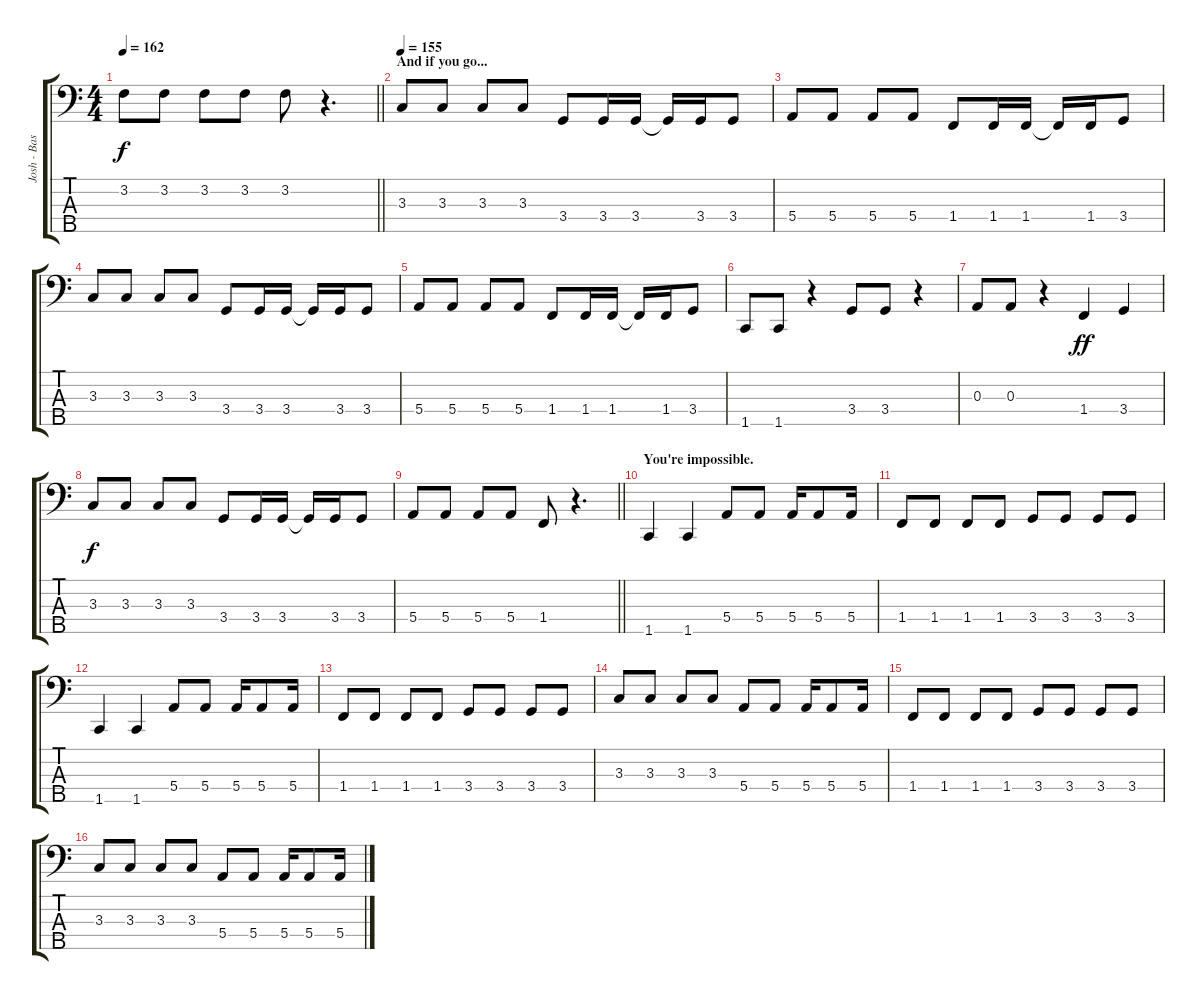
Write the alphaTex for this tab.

\track ("Josh - Bass" "Josh - Bas") {instrument electricbassfinger}
\staff {score tabs}
\tuning (G2 D2 A1 E1 B0) {hide}
\ts (4 4)
\tempo 162
\clef f4
\barLineRight lightlight
\ks c
3.2.8{dy f} 3.2.8 3.2.8 3.2.8 3.2.8 r.4{d} |
\section ("" "And if you go...")
\tempo 155
3.3.8 3.3.8 3.3.8 3.3.8 3.4.8 3.4.16 3.4.16 3.4{t}.16 3.4.16 3.4.8 |
5.4.8 5.4.8 5.4.8 5.4.8 1.4.8 1.4.16 1.4.16 1.4{t}.16 1.4.16 3.4.8 |
3.3.8 3.3.8 3.3.8 3.3.8 3.4.8 3.4.16 3.4.16 3.4{t}.16 3.4.16 3.4.8 |
5.4.8 5.4.8 5.4.8 5.4.8 1.4.8 1.4.16 1.4.16 1.4{t}.16 1.4.16 3.4.8 |
1.5.8 1.5.8 r.4 3.4.8 3.4.8 r.4 |
0.3.8 0.3.8 r.4 1.4.4{dy ff} 3.4.4 |
3.3.8{dy f} 3.3.8 3.3.8 3.3.8 3.4.8 3.4.16 3.4.16 3.4{t}.16 3.4.16 3.4.8 |
\barLineRight lightlight
5.4.8 5.4.8 5.4.8 5.4.8 1.4.8 r.4{d} |
\section ("" "You're impossible.")
1.5.4 1.5.4 5.4.8 5.4.8 5.4.16 5.4.8 5.4.16 |
1.4.8 1.4.8 1.4.8 1.4.8 3.4.8 3.4.8 3.4.8 3.4.8 |
1.5.4 1.5.4 5.4.8 5.4.8 5.4.16 5.4.8 5.4.16 |
1.4.8 1.4.8 1.4.8 1.4.8 3.4.8 3.4.8 3.4.8 3.4.8 |
3.3.8 3.3.8 3.3.8 3.3.8 5.4.8 5.4.8 5.4.16 5.4.8 5.4.16 |
1.4.8 1.4.8 1.4.8 1.4.8 3.4.8 3.4.8 3.4.8 3.4.8 |
3.3.8 3.3.8 3.3.8 3.3.8 5.4.8 5.4.8 5.4.16 5.4.8 5.4.16
